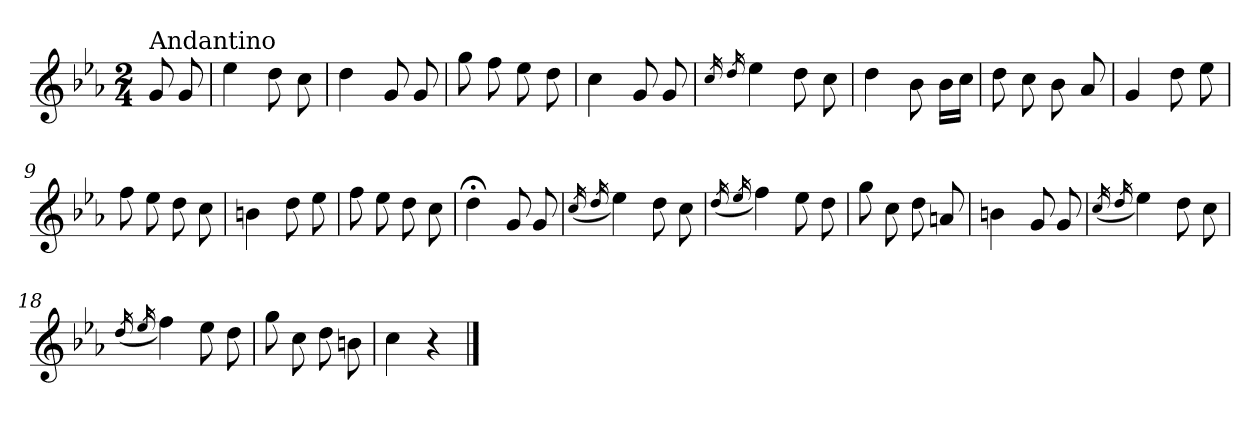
**kern
*part1
*staff1
*clefG2
*k[b-e-a-]
*c:
*M2/4
=
!LO:TX:a:t=Andantino
8g/
8g/
=1
4ee-\
8dd\
8cc\
=2
4dd\
8g/
8g/
=3
8gg\
8ff\
8ee-\
8dd\
=4
4cc\
8g/
8g/
=5
16qcc/
16qdd/
4ee-\
8dd\
8cc\
=6
4dd\
8b-\
16b-\LL
16cc\JJ
=7
8dd\
8cc\
8b-\
8a-/
!!LO:LB:g=z
=8
4g/
8dd\
8ee-\
=9
8ff\
8ee-\
8dd\
8cc\
=10
4bn\
8dd\
8ee-\
=11
8ff\
8ee-\
8dd\
8cc\
=12
4dd;<\
8g/
8g/
=13
(<16qcc/
16qdd/
4ee-\)
8dd\
8cc\
=14
(<16qdd/
16qee-/
4ff\)
8ee-\
8dd\
=15
8gg\
8cc\
8dd\
8an/
=16
4bn\
8g/
8g/
!!LO:LB:g=z
=17
(<16qcc/
16qdd/
4ee-\)
8dd\
8cc\
=18
(<16qdd/
16qee-/
4ff\)
8ee-\
8dd\
=19
8gg\
8cc\
8dd\
8bn\
=20
4cc\
4r
==
*-
